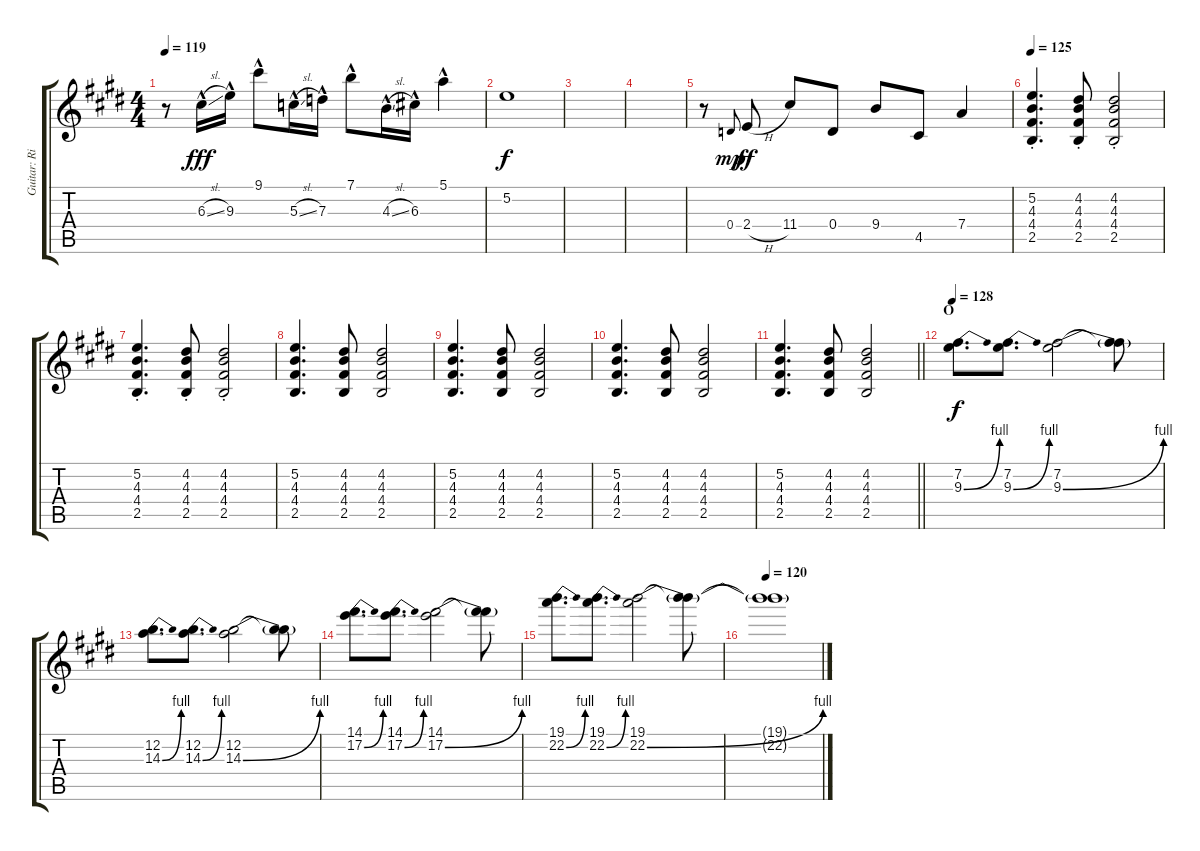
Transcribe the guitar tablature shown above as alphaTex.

\track ("Guitar: Rik" "Guitar: Ri") {instrument distortionguitar}
\staff {score tabs}
\tuning (E4 B3 G3 D3 A2 E2) {hide}
\ts (4 4)
\tempo 119
\clef g2
\ks e
r.8{dy f} 6.3{sl hac}.16{dy fff} 9.3{hac}.16 9.1{hac}.8 5.3{sl hac}.16 7.3{hac}.16 7.1{hac}.8 4.3{sl hac}.16 6.3{hac}.16 5.1{hac}.4 |
5.2.1{dy f} |
|
|
r.8 0.4.8{gr onbeat dy mp} 2.4{h}.8{dy ff} 11.4.8 0.4.8 9.4.8 4.5.8 7.4.4 |
\tempo 125
(5.2{st} 4.3{st} 4.4{st} 2.5{st}).4{d} (4.2{st} 4.3{st} 4.4{st} 2.5{st}).8 (4.2{st} 4.3{st} 4.4{st} 2.5{st}).2 |
(5.2{st} 4.3{st} 4.4{st} 2.5{st}).4{d} (4.2{st} 4.3{st} 4.4{st} 2.5{st}).8 (4.2{st} 4.3{st} 4.4{st} 2.5{st}).2 |
(5.2 4.3 4.4 2.5).4{d} (4.2 4.3 4.4 2.5).8 (4.2 4.3 4.4 2.5).2 |
(5.2 4.3 4.4 2.5).4{d} (4.2 4.3 4.4 2.5).8 (4.2 4.3 4.4 2.5).2 |
(5.2 4.3 4.4 2.5).4{d} (4.2 4.3 4.4 2.5).8 (4.2 4.3 4.4 2.5).2 |
\barLineRight lightlight
(5.2 4.3 4.4 2.5).4{d} (4.2 4.3 4.4 2.5).8 (4.2 4.3 4.4 2.5).2 |
\section ("" "O")
\tempo 128
(7.2 9.3{be (bend 0 0 60 4)}).8{d dy f} (7.2 9.3{be (bend 0 0 60 4)}).8{d} (7.2 9.3{be (bend 0 0 60 4)}).2 (7.2{t} 9.3{t}).8 |
(12.2 14.3{be (bend 0 0 60 4)}).8{d} (12.2 14.3{be (bend 0 0 60 4)}).8{d} (12.2 14.3{be (bend 0 0 60 4)}).2 (12.2{t} 14.3{t}).8 |
(14.1 17.2{be (bend 0 0 60 4)}).8{d} (14.1 17.2{be (bend 0 0 60 4)}).8{d} (14.1 17.2{be (bend 0 0 60 4)}).2 (14.1{t} 17.2{t}).8 |
(19.1 22.2{be (bend 0 0 60 4)}).8{d} (19.1 22.2{be (bend 0 0 60 4)}).8{d} (19.1 22.2{be (bend 0 0 60 4)}).2 (19.1{t} 22.2{t}).8 |
\tempo 120
(19.1{t} 22.2{t}).1
